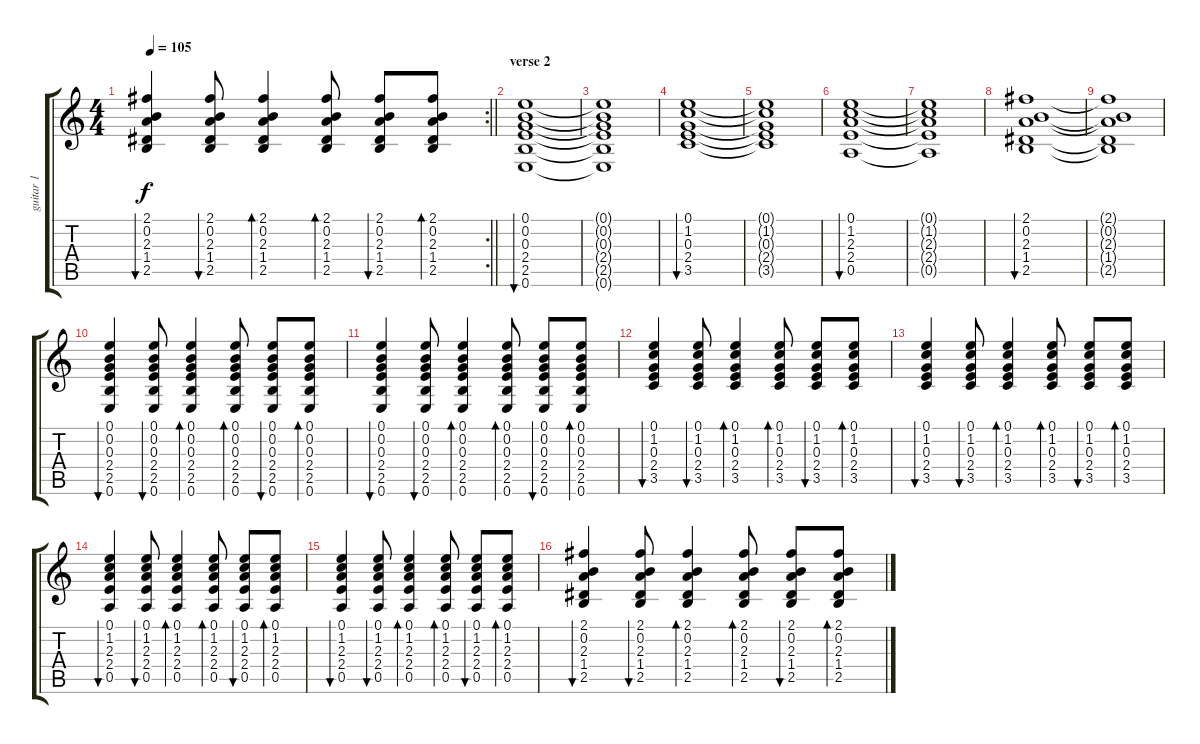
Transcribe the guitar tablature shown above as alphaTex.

\track ("guitar 1" "guitar 1") {instrument acousticguitarsteel}
\staff {score tabs}
\tuning (E4 B3 G3 D3 A2 E2) {hide}
\rc 2
\ts (4 4)
\tempo 105
\clef g2
\barLineRight lightlight
\ks c
(2.1 0.2 2.3 1.4 2.5).4{bu 60 dy f} (2.1 0.2 2.3 1.4 2.5).8{bu 60} (2.1 0.2 2.3 1.4 2.5).4{bd 60} (2.1 0.2 2.3 1.4 2.5).8{bd 60} (2.1 0.2 2.3 1.4 2.5).8{bu 60} (2.1 0.2 2.3 1.4 2.5).8{bd 60} |
\section ("" "verse 2")
(0.1 0.2 0.3 2.4 2.5 0.6).1{bu 240} |
(0.1{t} 0.2{t} 0.3{t} 2.4{t} 2.5{t} 0.6{t}).1 |
(0.1 1.2 0.3 2.4 3.5).1{bu 240} |
(0.1{t} 1.2{t} 0.3{t} 2.4{t} 3.5{t}).1 |
(0.1 1.2 2.3 2.4 0.5).1{bu 240} |
(0.1{t} 1.2{t} 2.3{t} 2.4{t} 0.5{t}).1 |
(2.1 0.2 2.3 1.4 2.5).1{bu 240} |
(2.1{t} 0.2{t} 2.3{t} 1.4{t} 2.5{t}).1 |
(0.1 0.2 0.3 2.4 2.5 0.6).4{bu 60} (0.1 0.2 0.3 2.4 2.5 0.6).8{bu 60} (0.1 0.2 0.3 2.4 2.5 0.6).4{bd 60} (0.1 0.2 0.3 2.4 2.5 0.6).8{bd 60} (0.1 0.2 0.3 2.4 2.5 0.6).8{bu 60} (0.1 0.2 0.3 2.4 2.5 0.6).8{bd 60} |
(0.1 0.2 0.3 2.4 2.5 0.6).4{bu 60} (0.1 0.2 0.3 2.4 2.5 0.6).8{bu 60} (0.1 0.2 0.3 2.4 2.5 0.6).4{bd 60} (0.1 0.2 0.3 2.4 2.5 0.6).8{bd 60} (0.1 0.2 0.3 2.4 2.5 0.6).8{bu 60} (0.1 0.2 0.3 2.4 2.5 0.6).8{bd 60} |
(0.1 1.2 0.3 2.4 3.5).4{bu 60} (0.1 1.2 0.3 2.4 3.5).8{bu 60} (0.1 1.2 0.3 2.4 3.5).4{bd 60} (0.1 1.2 0.3 2.4 3.5).8{bd 60} (0.1 1.2 0.3 2.4 3.5).8{bu 60} (0.1 1.2 0.3 2.4 3.5).8{bd 60} |
(0.1 1.2 0.3 2.4 3.5).4{bu 60} (0.1 1.2 0.3 2.4 3.5).8{bu 60} (0.1 1.2 0.3 2.4 3.5).4{bd 60} (0.1 1.2 0.3 2.4 3.5).8{bd 60} (0.1 1.2 0.3 2.4 3.5).8{bu 60} (0.1 1.2 0.3 2.4 3.5).8{bd 60} |
(0.1 1.2 2.3 2.4 0.5).4{bu 60} (0.1 1.2 2.3 2.4 0.5).8{bu 60} (0.1 1.2 2.3 2.4 0.5).4{bd 60} (0.1 1.2 2.3 2.4 0.5).8{bd 60} (0.1 1.2 2.3 2.4 0.5).8{bu 60} (0.1 1.2 2.3 2.4 0.5).8{bd 60} |
(0.1 1.2 2.3 2.4 0.5).4{bu 60} (0.1 1.2 2.3 2.4 0.5).8{bu 60} (0.1 1.2 2.3 2.4 0.5).4{bd 60} (0.1 1.2 2.3 2.4 0.5).8{bd 60} (0.1 1.2 2.3 2.4 0.5).8{bu 60} (0.1 1.2 2.3 2.4 0.5).8{bd 60} |
(2.1 0.2 2.3 1.4 2.5).4{bu 60} (2.1 0.2 2.3 1.4 2.5).8{bu 60} (2.1 0.2 2.3 1.4 2.5).4{bd 60} (2.1 0.2 2.3 1.4 2.5).8{bd 60} (2.1 0.2 2.3 1.4 2.5).8{bu 60} (2.1 0.2 2.3 1.4 2.5).8{bd 60}
